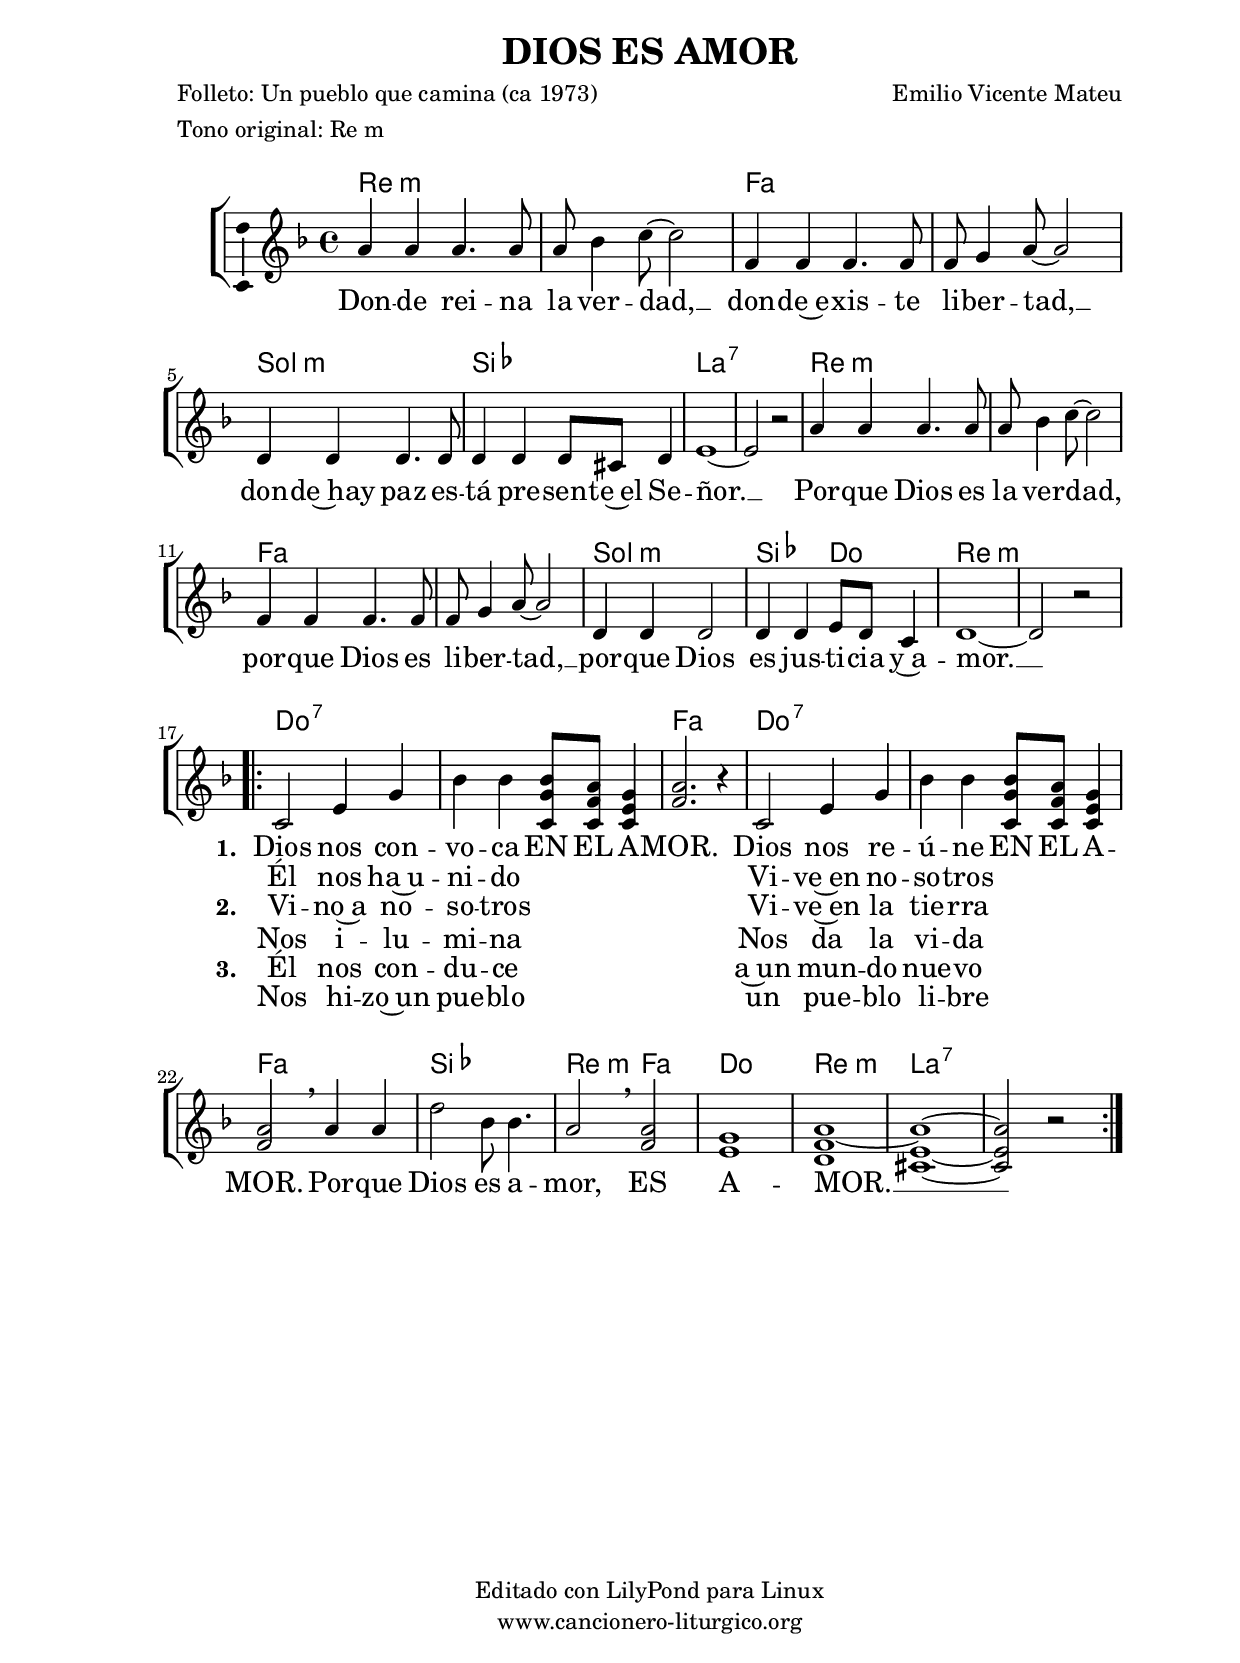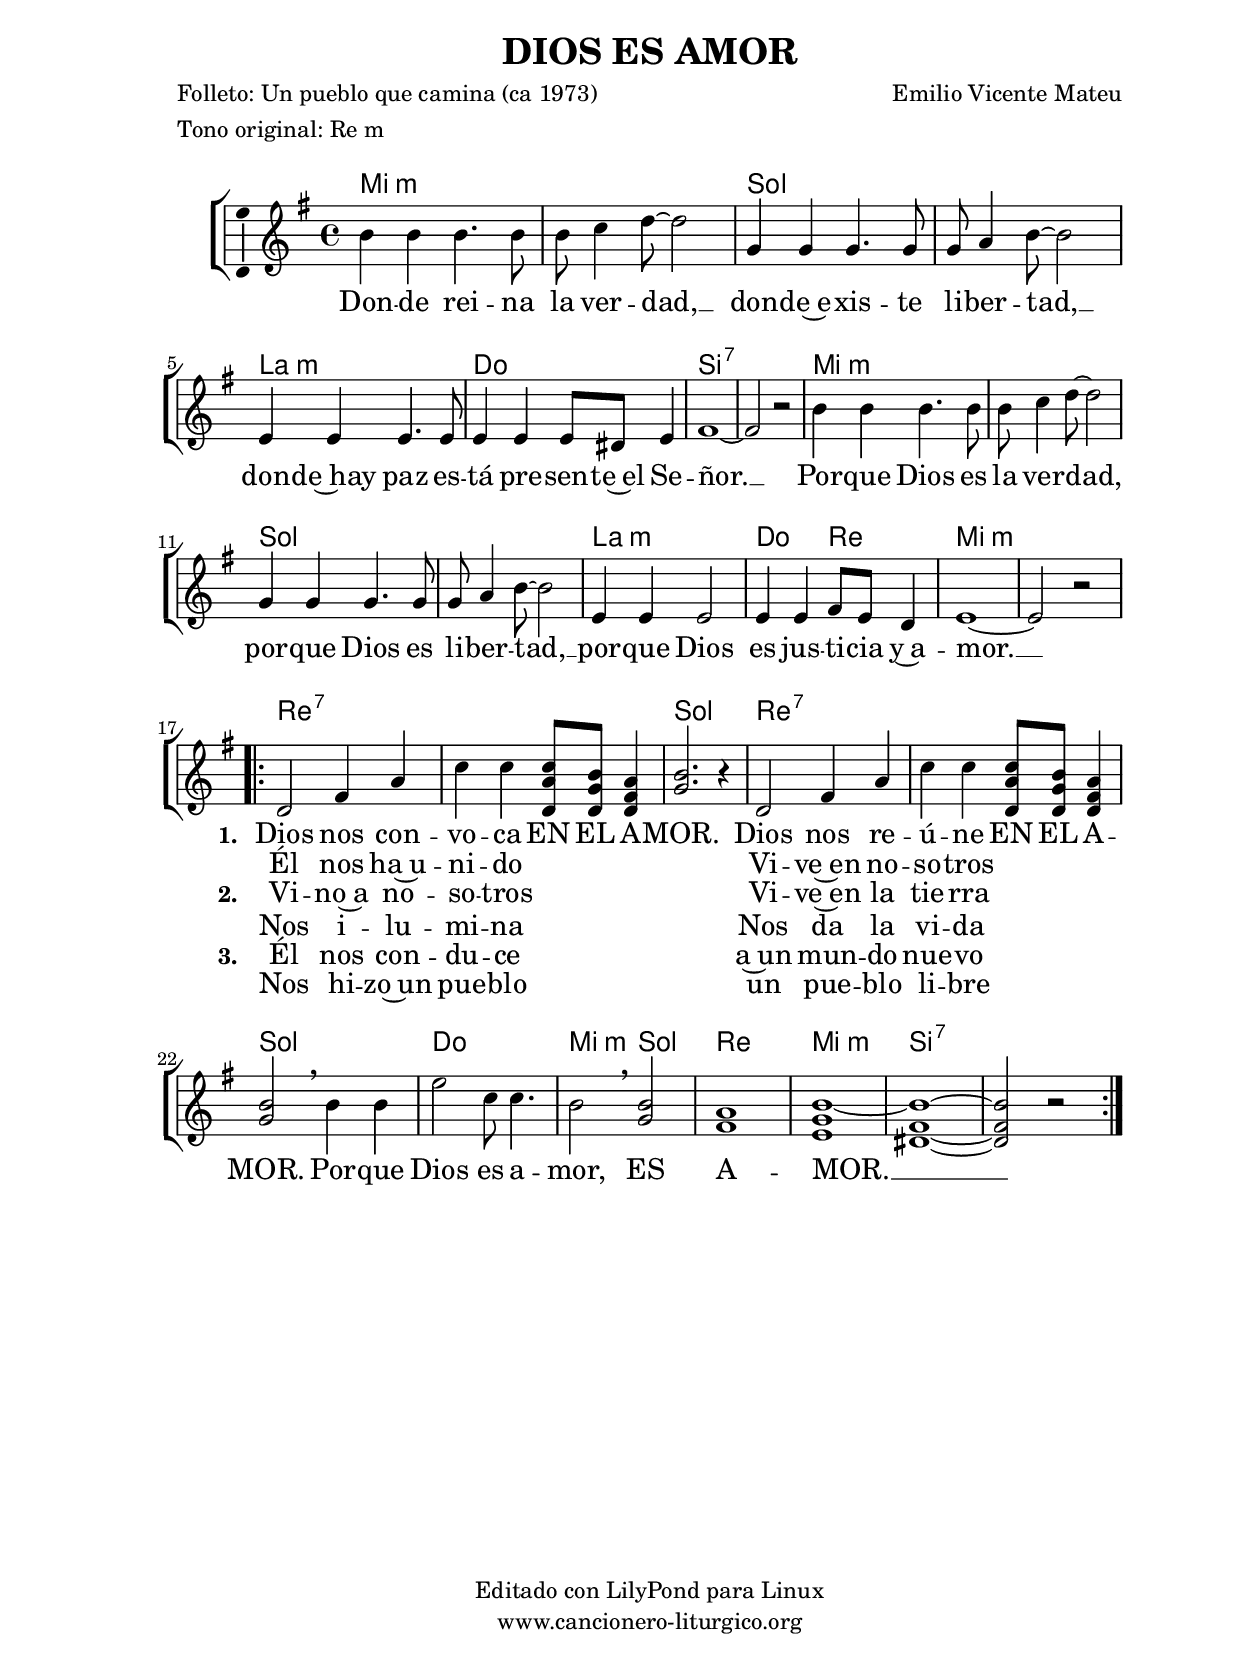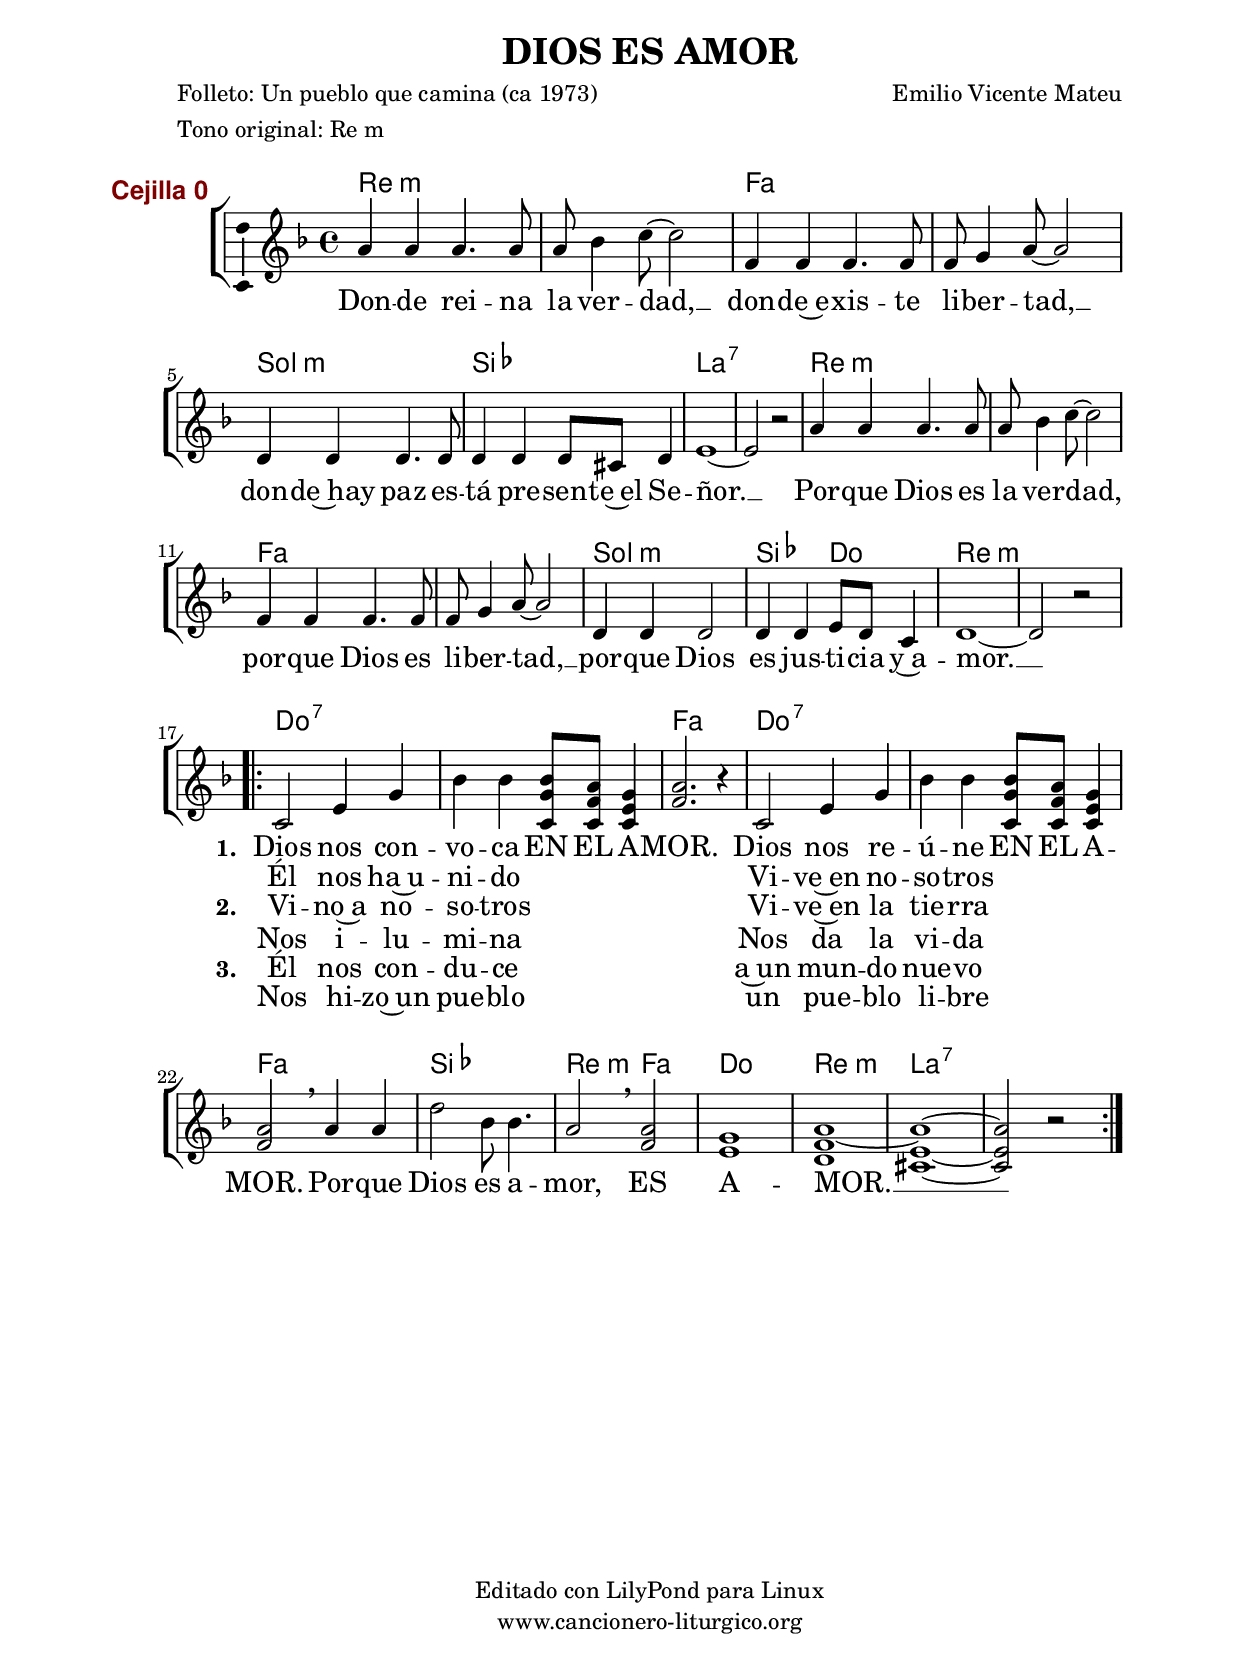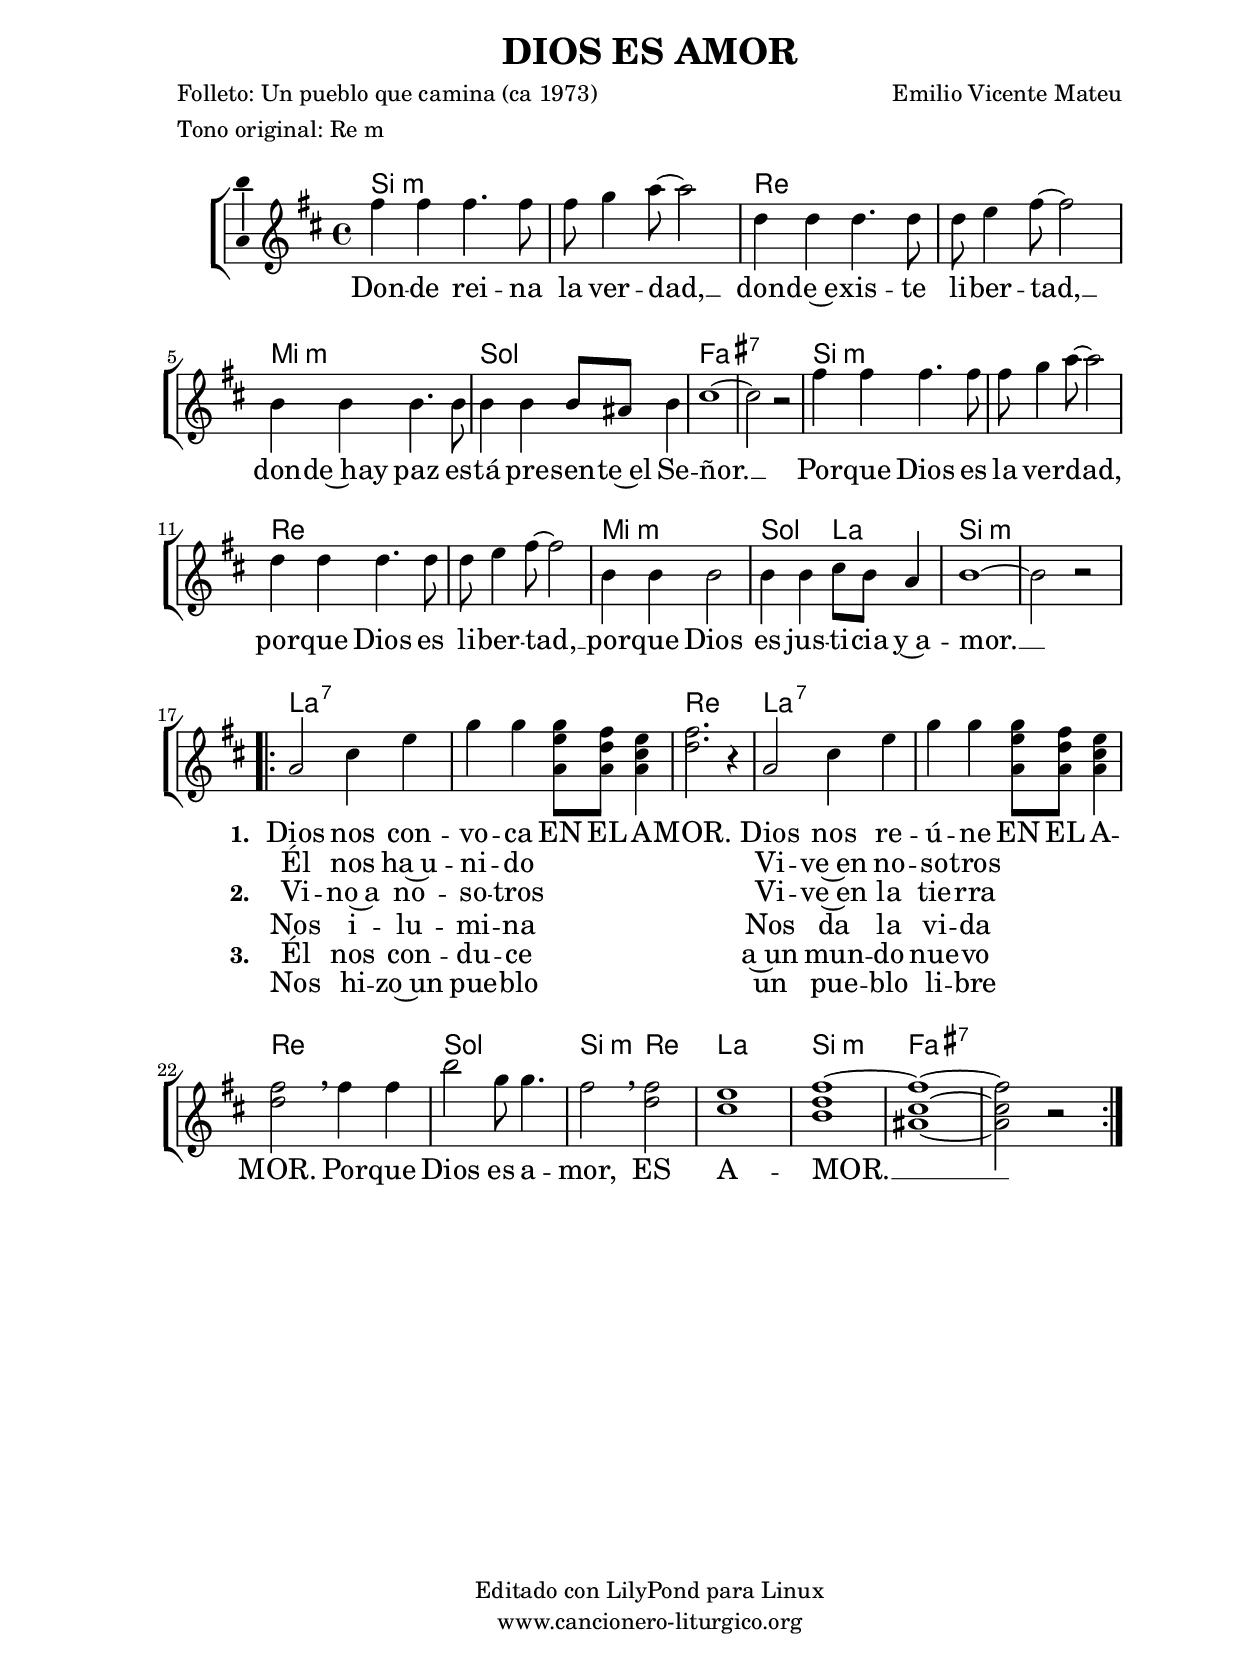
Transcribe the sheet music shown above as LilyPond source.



%versión de lilypond para la que se ha escrito esta partitura:
\version "2.16.0"

	%Tamaño papel
	#(set-default-paper-size "a4")
	%Tamaño partitura
	#(set-global-staff-size 20)
	%No responde al pulsar sobre una nota
	#(ly:set-option 'point-and-click #f)

%parámetros del encabezamiento:
\header {
	title = "DIOS ES AMOR"
	subtitle = ""
	composer = "Emilio Vicente Mateu"
	poet = "Folleto: Un pueblo que camina (ca 1973)"
	meter = "Tono original: Re m"
	arranger = ""
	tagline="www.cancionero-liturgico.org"
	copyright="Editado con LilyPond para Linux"
	tiempo = ""
	usos = "Comunión"
	letra = ""
	}

%parámetros asociados al papel:
\paper  {
	oddHeaderMarkup = \markup {\fill-line { \on-the-fly #not-first-page \fromproperty #'header:title \on-the-fly #not-first-page \fromproperty #'header:composer }}
	evenHeaderMarkup = \markup {\fill-line { \fromproperty #'header:composer \fromproperty #'header:title }}
	#(set-paper-size "a4")
	print-page-number = ##f
	first-page-number = 1
	print-first-page-number = ##f
%	head-separation = 3.0 \cm
	top-margin = 2.0 \cm
	bottom-margin = 0.5\cm
%%%	bottom-margin = -2.5\cm
	left-margin = 3.0 \cm
	line-width = 16.0 \cm 
	indent = 8\mm
	interscoreline = 2.\mm
	between-system-space = 15\mm
%	para que las partituras no llenen la hoja:
	ragged-bottom = ##t
%	idem para la última hoja:
	ragged-last-bottom = ##f
%	para que las partituras llenen el ancho del papel:
	ragged-last = ##f
	after-title-space = 2.5 \cm
%page-count=1
%system-count=7

	%Flexible Vertical Spacing
%	markup-markup-spacing =
%	#'((basic-distance . 15) (minimum-distance . 15) (padding . 3))
	markup-system-spacing =
	#'((basic-distance . 15) (minimum-distance . 15) (padding . 3))
	system-system-spacing =
	#'((basic-distance . 15) (minimum-distance . 15) (padding . 3))
	score-system-spacing =
	#'((basic-distance . 15) (minimum-distance . 15) (padding . 5))
%	top-system-spacing = % header
%	#'((basic-distance . 8) (minimum-distance . 0) (padding . 0))
%	top-markup-spacing =
%	#'((basic-distance . 20) (minimum-distance . 20) (padding . 0))
	last-bottom-spacing = % footer
	#'((basic-distance . 5) (minimum-distance . 5) (padding . 0))
%	score-markup-spacing =
%	#'((basic-distance . 16) (minimum-distance . 13) (padding . 0))

	}


%parámetros que afectan a toda la partitura:
global =  {
	%clave de sol (G):
	\clef G
	%armadura:
%%%	\transpose a c
	\key d \minor
	\tempo 4=130
	\set Score.tempoHideNote = ##t
	}


acordes = {
	\italianChords
	\chordmode {
%%%	\transpose a c
{

d1:m s f s g:m bes a:7 s
d:m s f s g:m bes2 c d1:m s

\repeat volta 2 {
c1:7 s f
c:7 s f
bes d2:m f c1 d:m a:7 s
}

}
}
}

melodia = 
%%%\transpose a c
{
	\relative c''{
	\time 4/4

a4 a a4. a8
a8 bes4 c8~c2
f,4 f f4. f8
f8 g4 a8~a2
d,4 d d4. d8
d4 d d8 cis8 d4
e1~
e2 r2

a4 a a4. a8
a8 bes4 c8~c2
f,4 f f4. f8
f8 g4 a8~a2
d,4 d d2
d4 d e8 d8 c4
d1~
d2 r2

%\bar "||"
\break

\repeat volta 2 {

c2 e4 g
bes4 bes <bes g c,>8 <a f c> <g e c>4
<a f>2. r4

c,2 e4 g
bes4 bes <bes g c,>8 <a f c> <g e c>4

\break

<a f>2 \breathe a4 a
d2 bes8 bes4.
a2 \breathe <a f>
<g e>1
<a f d>1~
<a e cis>1~
<a e cis>2 r2

}

%\bar "|."
	}
	}


texto = \lyricmode {
Don -- de rei -- na la ver -- dad, __
don -- de~e -- xis -- te li -- ber -- tad, __
don -- de~hay paz es -- tá pre -- sen -- te~el Se -- ñor. __
Por -- que Dios es la ver -- dad, __
por -- que Dios es li -- ber -- tad, __
por -- que Dios es jus -- ti -- cia y~a -- mor. __

\set stanza =#"1. " Dios nos con -- vo -- ca EN EL A -- MOR.
Dios nos re -- ú -- ne EN EL A -- MOR.
Por -- que Dios es a -- mor,
ES A -- MOR. __

	}

textodos = \lyricmode {
\skip1 \skip1 \skip1 \skip1 \skip1 \skip1 \skip1 \skip1 \skip1
\skip1 \skip1 \skip1 \skip1 \skip1 \skip1 \skip1 \skip1 \skip1
\skip1 \skip1 \skip1 \skip1 \skip1 \skip1 \skip1 \skip1 \skip1
\skip1 \skip1 \skip1 \skip1 \skip1 \skip1 \skip1 \skip1 \skip1
\skip1 \skip1 \skip1 \skip1 \skip1 \skip1 \skip1 \skip1 \skip1
\skip1 \skip1

Él nos ha~u -- ni -- do
\skip1 \skip1 \skip1 \skip1
Vi -- ve~en no -- so -- tros
\skip1 \skip1 \skip1 \skip1

	}

textotres = \lyricmode {
\skip1 \skip1 \skip1 \skip1 \skip1 \skip1 \skip1 \skip1 \skip1
\skip1 \skip1 \skip1 \skip1 \skip1 \skip1 \skip1 \skip1 \skip1
\skip1 \skip1 \skip1 \skip1 \skip1 \skip1 \skip1 \skip1 \skip1
\skip1 \skip1 \skip1 \skip1 \skip1 \skip1 \skip1 \skip1 \skip1
\skip1 \skip1 \skip1 \skip1 \skip1 \skip1 \skip1 \skip1 \skip1
\skip1 \skip1

\set stanza =#"2. " Vi -- no~a no -- so -- tros
\skip1 \skip1 \skip1 \skip1
Vi -- ve~en la tie -- rra
\skip1 \skip1 \skip1 \skip1

	}

textocuatro = \lyricmode {
\skip1 \skip1 \skip1 \skip1 \skip1 \skip1 \skip1 \skip1 \skip1
\skip1 \skip1 \skip1 \skip1 \skip1 \skip1 \skip1 \skip1 \skip1
\skip1 \skip1 \skip1 \skip1 \skip1 \skip1 \skip1 \skip1 \skip1
\skip1 \skip1 \skip1 \skip1 \skip1 \skip1 \skip1 \skip1 \skip1
\skip1 \skip1 \skip1 \skip1 \skip1 \skip1 \skip1 \skip1 \skip1
\skip1 \skip1

Nos i -- lu -- mi -- na
\skip1 \skip1 \skip1 \skip1
Nos da la vi -- da
\skip1 \skip1 \skip1 \skip1

	}

textocinco = \lyricmode {
\skip1 \skip1 \skip1 \skip1 \skip1 \skip1 \skip1 \skip1 \skip1
\skip1 \skip1 \skip1 \skip1 \skip1 \skip1 \skip1 \skip1 \skip1
\skip1 \skip1 \skip1 \skip1 \skip1 \skip1 \skip1 \skip1 \skip1
\skip1 \skip1 \skip1 \skip1 \skip1 \skip1 \skip1 \skip1 \skip1
\skip1 \skip1 \skip1 \skip1 \skip1 \skip1 \skip1 \skip1 \skip1
\skip1 \skip1

\set stanza =#"3. " Él nos con -- du -- ce
\skip1 \skip1 \skip1 \skip1
a~un mun -- do nue -- vo
\skip1 \skip1 \skip1 \skip1

	}

textoseis = \lyricmode {
\skip1 \skip1 \skip1 \skip1 \skip1 \skip1 \skip1 \skip1 \skip1
\skip1 \skip1 \skip1 \skip1 \skip1 \skip1 \skip1 \skip1 \skip1
\skip1 \skip1 \skip1 \skip1 \skip1 \skip1 \skip1 \skip1 \skip1
\skip1 \skip1 \skip1 \skip1 \skip1 \skip1 \skip1 \skip1 \skip1
\skip1 \skip1 \skip1 \skip1 \skip1 \skip1 \skip1 \skip1 \skip1
\skip1 \skip1

Nos hi -- zo~un pue -- blo
\skip1 \skip1 \skip1 \skip1
un pue -- blo li -- bre
\skip1 \skip1 \skip1 \skip1

	}


acordesStaff = \context ChordNames = acordesStaff <<
	\set chordChanges = ##t
	\acordes
	>>


%%%%%%%%%%%%%%%%%%%%%%%%%%%%%%%%%%% CEJILLA %%%%%%%%%%%%%%%%%%%%%%%%%%%%%%%%%%%
acordescejilla = {
%%%	\override ChordNames.ChordName #'font-size = #-1
%%%	\override ChordNames.ChordName #'font-series = #'bold
	\transpose c c {
		\acordes
		}
	}

acordescejillaStaff = \context ChordNames = acordescejillaStaff <<
	\set Staff.instrumentName = \markup \with-color #darkred \larger \bold \sans "Cejilla 0"
	\set chordChanges = ##t
	\acordescejilla
	>>
%%%%%%%%%%%%%%%%%%%%%%%%%%%%%%%%%%% CEJILLA %%%%%%%%%%%%%%%%%%%%%%%%%%%%%%%%%%%


vozStaff = \context Voice = vozStaff
\with {\consists "Ambitus_engraver"}
<<
%	\set Staff.instrumentName = ""
%	\set Staff.shortInstrumentName = ""
%	\set Staff.midiInstrument = #"clarinet"
%	\set Staff.midiInstrument = #"cello"
%	\set Staff.midiInstrument = #"flute"
	\set Staff.midiInstrument = #"electric guitar (jazz)"
%	\set Staff.midiInstrument = #"english horn"
%	\set Staff.midiInstrument = #"violin"
%	\set Staff.midiInstrument = #"glockenspiel"
	\set Staff.midiMinimumVolume = #0.7
	\set Staff.midiMaximumVolume = #0.9
	\global
	\melodia
	>>

textoStaff = \context Lyrics = textoStaff <<
	\lyricsto vozStaff \texto
	>>

textodosStaff = \context Lyrics = textodosStaff <<
	\lyricsto vozStaff \textodos
	>>

textotresStaff = \context Lyrics = textotresStaff <<
	\lyricsto vozStaff \textotres
	>>

textocuatroStaff = \context Lyrics = textocuatroStaff <<
	\lyricsto vozStaff \textocuatro
	>>

textocincoStaff = \context Lyrics = textocincoStaff <<
	\lyricsto vozStaff \textocinco
	>>

textoseisStaff = \context Lyrics = textoseisStaff <<
	\lyricsto vozStaff \textoseis
	>>


\book {
	\score {
		\context ChoirStaff {
			\override StaffGroup.SystemStartBracket #'collapse-height = #1
			\override Score.SystemStartBar #'collapse-height = #1
			<<
			\acordesStaff
			\vozStaff
			\textoStaff
			\textodosStaff
			\textotresStaff
			\textocuatroStaff
			\textocincoStaff
			\textoseisStaff
			>>
			}
		\layout {
	    		\context {
				\Lyrics
				\override LyricText #'font-size = #2
				}
	   		 \context {
				\Score
				\override StaffSymbol #'staff-space = #(magstep +3)
				}
			}
		}
	\score {
		\unfoldRepeats
		\context ChoirStaff {
			<<
			\acordesStaff
			\vozStaff
			>>
			}
		\midi {
	  		\context {
	  			\Score
				tempoWholesPerMinute = #(ly:make-moment 70 4)
				}
			}
		}
	}


%Partitura para guitarra
#(define output-suffix "G")
\book {
	\score {
		\context ChoirStaff {
			\override StaffGroup.SystemStartBracket #'collapse-height = #1
			\override Score.SystemStartBar #'collapse-height = #1
			<<
			\acordescejillaStaff
			\vozStaff
			\textoStaff
			\textodosStaff
			\textotresStaff
			\textocuatroStaff
			\textocincoStaff
			\textoseisStaff
			>>
			}
		\layout {
%%%%%%%%%%%%%%%%%%%%%%%%%%%%%%%%%%% CEJILLA %%%%%%%%%%%%%%%%%%%%%%%%%%%%%%%%%%%
			\context {
				\ChordNames \consists Instrument_name_engraver
				}
%%%%%%%%%%%%%%%%%%%%%%%%%%%%%%%%%%% CEJILLA %%%%%%%%%%%%%%%%%%%%%%%%%%%%%%%%%%%
	    		\context {
				\Lyrics
				\override LyricText #'font-size = #2
				}
	   		 \context {
				\Score
				\override StaffSymbol #'staff-space = #(magstep +3)
				}
			}
		}
	}


#(define output-suffix "C")
\book {
	\score {
		\context ChoirStaff {
			\override StaffGroup.SystemStartBracket #'collapse-height = #1
			\override Score.SystemStartBar #'collapse-height = #1
\transpose c d
			<<
			\acordesStaff
			\vozStaff
			\textoStaff
			\textodosStaff
			\textotresStaff
			\textocuatroStaff
			\textocincoStaff
			\textoseisStaff
			>>
			}
		\layout {
	    		\context {
				\Lyrics
				\override LyricText #'font-size = #2
				}
	   		 \context {
				\Score
				\override StaffSymbol #'staff-space = #(magstep +3)
				}
			}
		}
	}


#(define output-suffix "S")
\book {
	\score {
		\context ChoirStaff {
			\override StaffGroup.SystemStartBracket #'collapse-height = #1
			\override Score.SystemStartBar #'collapse-height = #1
\transpose c a
			<<
			\acordesStaff
			\vozStaff
			\textoStaff
			\textodosStaff
			\textotresStaff
			\textocuatroStaff
			\textocincoStaff
			\textoseisStaff
			>>
			}
		\layout {
	    		\context {
				\Lyrics
				\override LyricText #'font-size = #2
				}
	   		 \context {
				\Score
				\override StaffSymbol #'staff-space = #(magstep +3)
				}
			}
		}
	}


